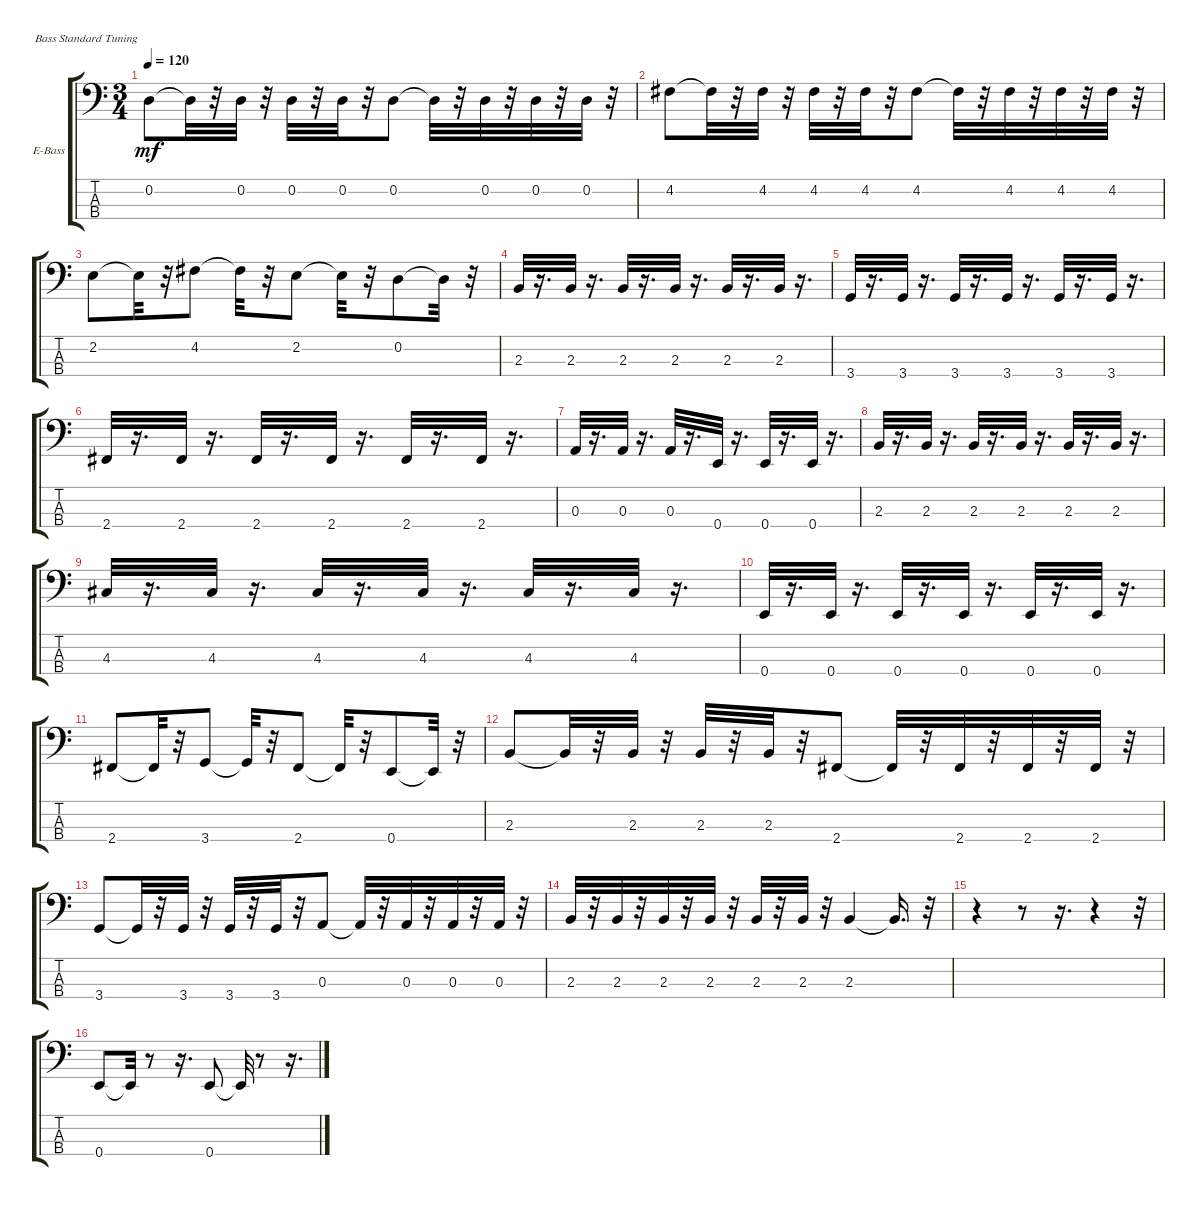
\bracketExtendMode groupsimilarinstruments
\firstSystemTrackNameOrientation horizontal
\otherSystemsTrackNameOrientation horizontal
\track ("" "E-Bass") {instrument electricbassfinger}
\staff {score tabs}
\tuning (G2 D2 A1 E1)
\ts (3 4)
\tempo 120
\clef f4
\ks c
0.2.8{dy mf} 0.2{t}.32 r.32 0.2.32 r.32 0.2.32 r.32 0.2.32 r.32 0.2.8 0.2{t}.32 r.32 0.2.32 r.32 0.2.32 r.32 0.2.32 r.32 |
4.2.8 4.2{t}.32 r.32 4.2.32 r.32 4.2.32 r.32 4.2.32 r.32 4.2.8 4.2{t}.32 r.32 4.2.32 r.32 4.2.32 r.32 4.2.32 r.32 |
2.2.8 2.2{t}.32 r.32 4.2.8 4.2{t}.32 r.32 2.2.8 2.2{t}.32 r.32 0.2.8 0.2{t}.32 r.32 |
2.3.32 r.16{d} 2.3.32 r.16{d} 2.3.32 r.16{d} 2.3.32 r.16{d} 2.3.32 r.16{d} 2.3.32 r.16{d} |
3.4.32 r.16{d} 3.4.32 r.16{d} 3.4.32 r.16{d} 3.4.32 r.16{d} 3.4.32 r.16{d} 3.4.32 r.16{d} |
2.4.32 r.16{d} 2.4.32 r.16{d} 2.4.32 r.16{d} 2.4.32 r.16{d} 2.4.32 r.16{d} 2.4.32 r.16{d} |
0.3.32 r.16{d} 0.3.32 r.16{d} 0.3.32 r.16{d} 0.4.32 r.16{d} 0.4.32 r.16{d} 0.4.32 r.16{d} |
2.3.32 r.16{d} 2.3.32 r.16{d} 2.3.32 r.16{d} 2.3.32 r.16{d} 2.3.32 r.16{d} 2.3.32 r.16{d} |
4.3.32 r.16{d} 4.3.32 r.16{d} 4.3.32 r.16{d} 4.3.32 r.16{d} 4.3.32 r.16{d} 4.3.32 r.16{d} |
0.4.32 r.16{d} 0.4.32 r.16{d} 0.4.32 r.16{d} 0.4.32 r.16{d} 0.4.32 r.16{d} 0.4.32 r.16{d} |
2.4.8 2.4{t}.32 r.32 3.4.8 3.4{t}.32 r.32 2.4.8 2.4{t}.32 r.32 0.4.8 0.4{t}.32 r.32 |
2.3.8 2.3{t}.32 r.32 2.3.32 r.32 2.3.32 r.32 2.3.32 r.32 2.4.8 2.4{t}.32 r.32 2.4.32 r.32 2.4.32 r.32 2.4.32 r.32 |
3.4.8 3.4{t}.32 r.32 3.4.32 r.32 3.4.32 r.32 3.4.32 r.32 0.3.8 0.3{t}.32 r.32 0.3.32 r.32 0.3.32 r.32 0.3.32 r.32 |
2.3.32 r.32 2.3.32 r.32 2.3.32 r.32 2.3.32 r.32 2.3.32 r.32 2.3.32 r.32 2.3.4 2.3{t}.16{d} r.32 |
r.4 r.8 r.16{d} r.4 r.32 |
0.4.8 0.4{t}.32 r.8 r.16{d} 0.4.8 0.4{t}.32 r.8 r.16{d}
